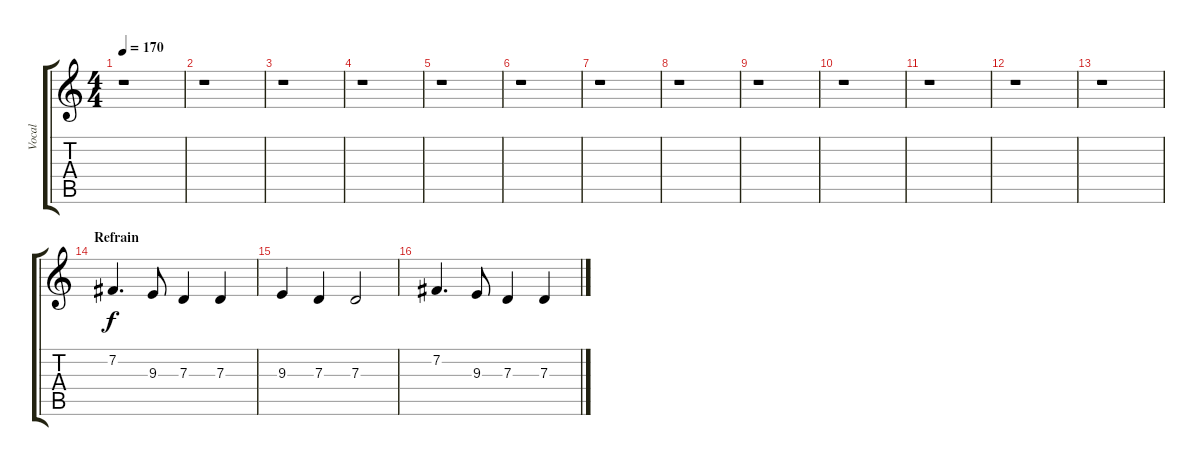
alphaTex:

\track ("Vocal" "Vocal") {instrument acousticgrandpiano}
\staff {score tabs}
\tuning (E4 B3 G3 D3 A2 E2) {hide}
\ts (4 4)
\tempo 170
\clef g2
\ks c
r.1{dy f} |
r.1 |
r.1 |
r.1 |
r.1 |
r.1 |
r.1 |
r.1 |
r.1 |
r.1 |
r.1 |
r.1 |
r.1 |
\section ("" "Refrain")
7.2.4{d} 9.3.8 7.3.4 7.3.4 |
9.3.4 7.3.4 7.3.2 |
7.2.4{d} 9.3.8 7.3.4 7.3.4
